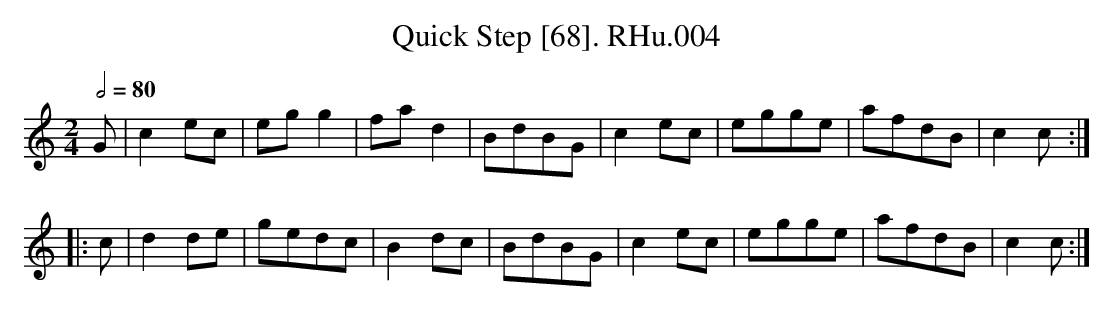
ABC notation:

X:1
T:Quick Step [68]. RHu.004
M:2/4
L:1/8
Q:1/2=80
K:C
G|c2 ec|eg g2|fa d2|BdBG|\
c2 ec|egge|afdB|c2c:|
|:c|d2 de|gedc|B2 dc|BdBG|\
c2 ec|egge|afdB|c2c:|
